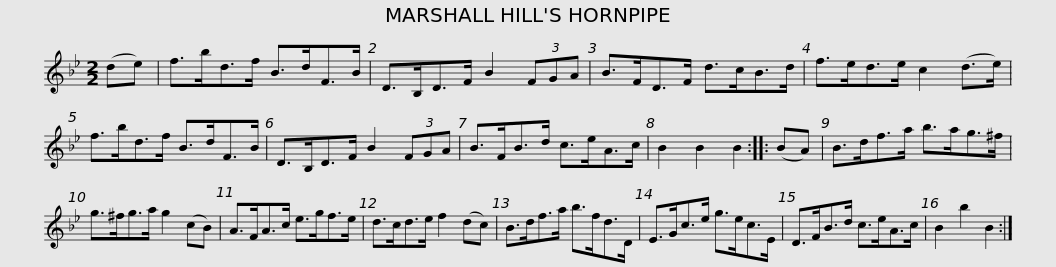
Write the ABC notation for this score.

X:1
L:1/8
M:2/2
I:linebreak $
K:Bb
V:1 treble
V:1
 (de) | f>bd>f B>dF>B | D>B,D>F B2 (3FGA | B>FD>F d>cB>d | f>ed>e c2 (d>e) |$ %5
 f>bd>f B>dF>B | D>B,D>F B2 (3FGA | B>FB>d c>eA>c | B2 B2 B2 :: (BA) |$ %10
 B>df>a b>ag>^f | g>^fg>a g2 (cB) | A>FA>c e>gf>e | d>cd>e f2 (dc) |$ B>df>a b>fd>D | %15
 E>Gc>e g>ec>E | D>FB>d c>eA>c | B2 b2 B2 :| %18
